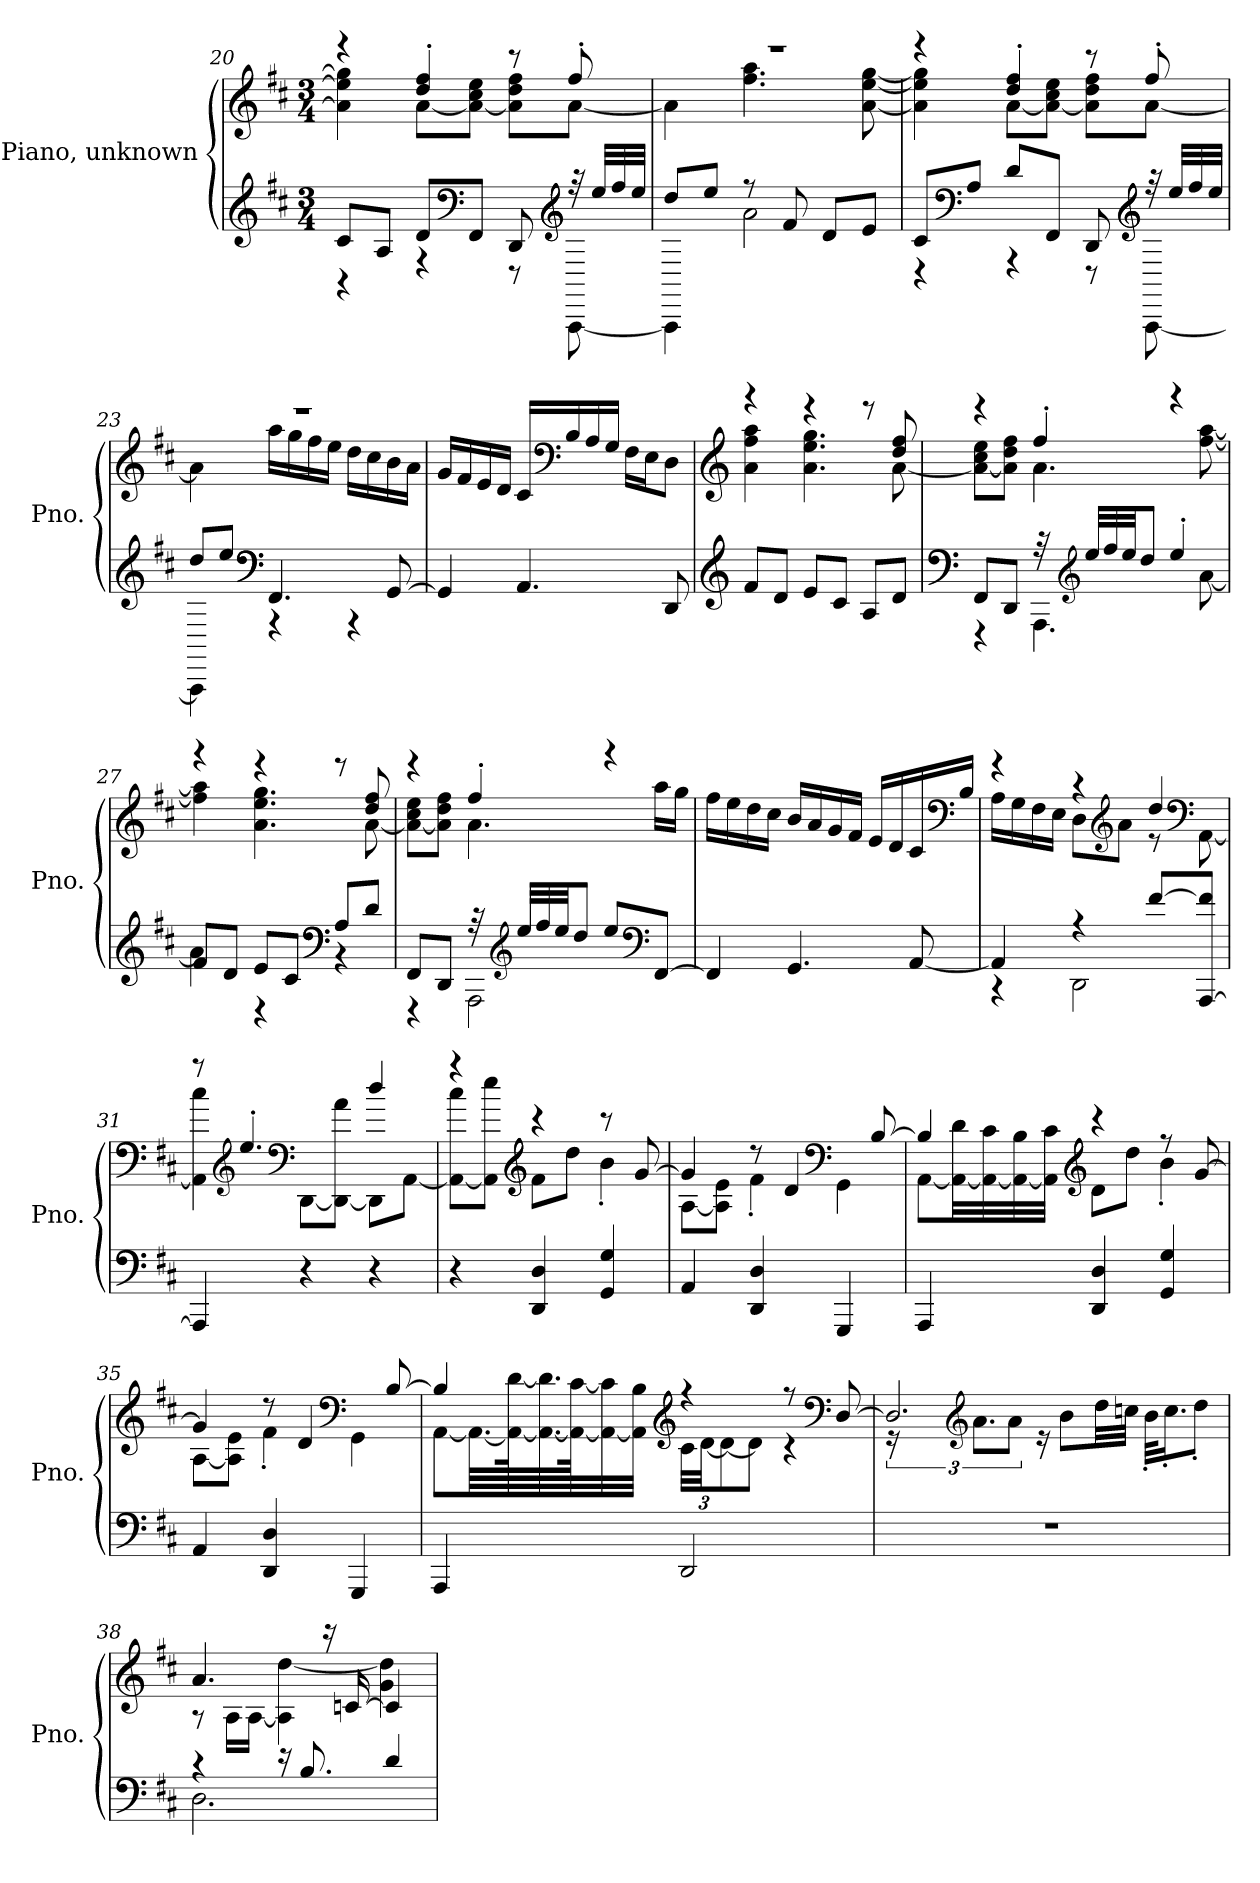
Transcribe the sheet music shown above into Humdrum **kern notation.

**kern	**kern
*part1	*part1
*staff2	*staff1
*I"Piano, unknown	*
*I'Pno.	*
*clefG2	*clefG2
*k[f#c#]	*k[f#c#]
*M3/4	*M3/4
=20	=20
*^	*^
8c#/L	4r	4r	4a\] 4ee\] 4gg\]
8A/J	.	.	.
8d/L	4r	4dd/' 4ff#/'	[8a\L
*clefF4	*	*	*
8FF#/J	.	.	8a\_ 8cc#\ 8ee\J
8DD/	8r	8r	8a\] 8dd\ 8ff#\L
*clefG2	*	*	*
32r	[8AAA\	8ff#'/	[8a\J
32ee/LLL	.	.	.
32ff#/	.	.	.
32ee/JJJ	.	.	.
=21	=21	=21	=21
8dd/L	4AAA\]	2.r	4a\]
8ee/J	.	.	.
8r	2a\	.	4.ff#\ 4.aa\
8f#/	.	.	.
8d/L	.	.	.
8e/J	.	.	[8a\ [8ee\ [8gg\
!!LO:LB:g=z	!!
=22	=22	=22	=22
8c#/L	4r	4r	4a\] 4ee\] 4gg\]
*clefF4	*	*	*
8A/J	.	.	.
8d/L	4r	4dd/' 4ff#/'	[8a\L
8FF#/J	.	.	8a\_ 8cc#\ 8ee\J
8DD/	8r	8r	8a\] 8dd\ 8ff#\L
*clefG2	*	*	*
32r	[8AAA\	8ff#'/	[8a\J
32ee/LLL	.	.	.
32ff#/	.	.	.
32ee/JJJ	.	.	.
=23	=23	=23	=23
8dd/L	4AAA\]	2.r	4a\]
8ee/J	.	.	.
*clefF4	*	*	*
4.FF#/	4r	.	16aa\LL
.	.	.	16gg\
.	.	.	16ff#\
.	.	.	16ee\JJ
.	4r	.	16dd\LL
.	.	.	16cc#\
[8GG/	.	.	16b\
.	.	.	16a\JJ
*v	*v	*	*
*	*v	*v
=24	=24
4GG/]	16g/LL
.	16f#/
.	16e/
.	16d/JJ
4.AA/	16c#/LL
*	*clefF4
.	16B/
.	16A/
.	16G/JJ
.	16F#\LL
.	16E\J
8DD/	8D\J
!!LO:LB:g=z
=25	=25
*clefG2	*clefG2
*	*^
8f#/L	4r	4a\ 4ff#\ 4aa\
8d/J	.	.
8e/L	4r	4.a\ 4.ee\ 4.gg\
8c#/J	.	.
8A/L	8r	.
8d/J	8dd/ 8ff#/	[8a\
=26	=26	=26
*clefF4	*	*
*^	*	*
8FF#/L	4r	4r	8a\_ 8cc#\ 8ee\L
8DD/J	.	.	8a\] 8dd\ 8ff#\J
32r	4.AAA\	4ff#'/	4.a\
*clefG2	*	*	*
32ee/LLL	.	.	.
32ff#/	.	.	.
32ee/JJ	.	.	.
8dd/J	.	.	.
4ee'/	.	4r	.
.	[8a\	.	[8ff#\ [8aa\
=27	=27	=27	=27
8f#/L	4a\]	4r	4ff#\] 4aa\]
8d/J	.	.	.
8e/L	4r	4r	4.a\ 4.ee\ 4.gg\
8c#/J	.	.	.
*clefF4	*	*	*
8A/L	4r	8r	.
8d/J	.	8dd/ 8ff#/	[8a\
!!LO:LB:g=z	!!
=28	=28	=28	=28
8FF#/L	4r	4r	8a\_ 8cc#\ 8ee\L
8DD/J	.	.	8a\] 8dd\ 8ff#\J
32r	2AAA\	4ff#'/	4.a\
*clefG2	*	*	*
32ee/LLL	.	.	.
32ff#/	.	.	.
32ee/JJ	.	.	.
8dd/J	.	.	.
8ee/L	.	4r	.
*clefF4	*	*	*
[8FF#/J	.	.	16aa\LL
.	.	.	16gg\JJ
*v	*v	*	*
*	*v	*v
=29	=29
4FF#/]	16ff#\LL
.	16ee\
.	16dd\
.	16cc#\JJ
4.GG/	16b/LL
.	16a/
.	16g/
.	16f#/JJ
.	16e/LL
.	16d/
[8AA/	16c#/
*	*clefF4
.	16B/JJ
=30	=30
*^	*^
4AA/]	4r	4r	16A\LL
.	.	.	16G\
.	.	.	16F#\
.	.	.	16E\JJ
4r	2DD\	4r	8D\L
*	*	*clefG2	*
.	.	.	8a\J
[8f#/L	.	4dd/	8r
*	*	*clefF4	*
[8AAA/ 8f#/]J	.	.	[8AA\
*v	*v	*	*
!!LO:LB:g=z	!!
=31	=31	=31
4AAA/]	8r	4AA\] 4cc#\
*	*clefG2	*
.	4.ee'/	.
*	*clefF4	*
4r	.	[8DD\L
.	.	8DD\_ 8a\J
4r	4dd/	8DD\L]
.	.	[8AA\J
=32	=32	=32
4r	4r	8AA\_ 8cc#\L
.	.	8AA\] 8ee\J
*	*clefG2	*
4DD/ 4D/	4r	8f#\L
.	.	8dd\J
4GG/ 4G/	8r	4b'\
.	[8g/	.
=33	=33	=33
4AA/	4g/]	[8A\L
.	.	8A\] 8e\J
4DD/ 4D/	8r	4f#'\
.	4d/	.
*	*clefF4	*
4GGG/	.	4GG\
.	[8B/	.
!!LO:LB:g=z	!!
=34	=34	=34
4AAA/	4B/]	[8AA\L
.	.	32AA\_ 32d\LL
.	.	32AA\_ 32c#\
.	.	32AA\_ 32B\
.	.	32AA\] 32c#\JJJ
*	*clefG2	*
4DD/ 4D/	4r	8d\L
.	.	8dd\J
4GG/ 4G/	8r	4b'\
.	[8g/	.
=35	=35	=35
4AA/	4g/]	[8A\L
.	.	8A\] 8e\J
4DD/ 4D/	8r	4f#'\
.	4d/	.
*	*clefF4	*
4GGG/	.	4GG\
.	[8B/	.
!!LO:PB:g=z	!!
=36	=36	=36
4AAA/	4B/]	[8AA\L
.	.	64.AA\LLL_
.	.	128AA\_ [128d\K
.	.	64.AA\_ 64.d\]
.	.	128AA\_ [128c#\JK
.	.	32AA\_ 32c#\]
.	.	32AA\] 32B\JJJ
*	*clefG2	*
*	*	*Xbrackettup
2DD/	4r	48c#\LLL
.	.	[48d\JJ
.	.	12d\_
.	.	8d\J]
.	8r	4r
*	*clefF4	*
.	[8D/	.
=37	=37	=37
*	*	*brackettup
2.r	2.D/]	24r
*	*clefG2	*
.	.	12.a\L
.	.	12a\J
.	.	16r
.	.	8b\L
.	.	32dd\LL
.	.	32ccn\JJJ
.	.	32b'\KLL
.	.	16.cc'\J
.	.	8dd'\J
!!LO:LB:g=z	!!
=38	=38	=38
*^	*	*
4r	2.D\	4.a/	8r
.	.	.	16A\LL
.	.	.	[16A\JJ
16r	.	.	4A\] [4dd\
8.B/	.	.	.
.	.	16r	.
.	.	[16cn/	.
4d/	.	4c/]	4g\ 4dd\]
*v	*v	*	*
*	*v	*v
=	=
*-	*-
